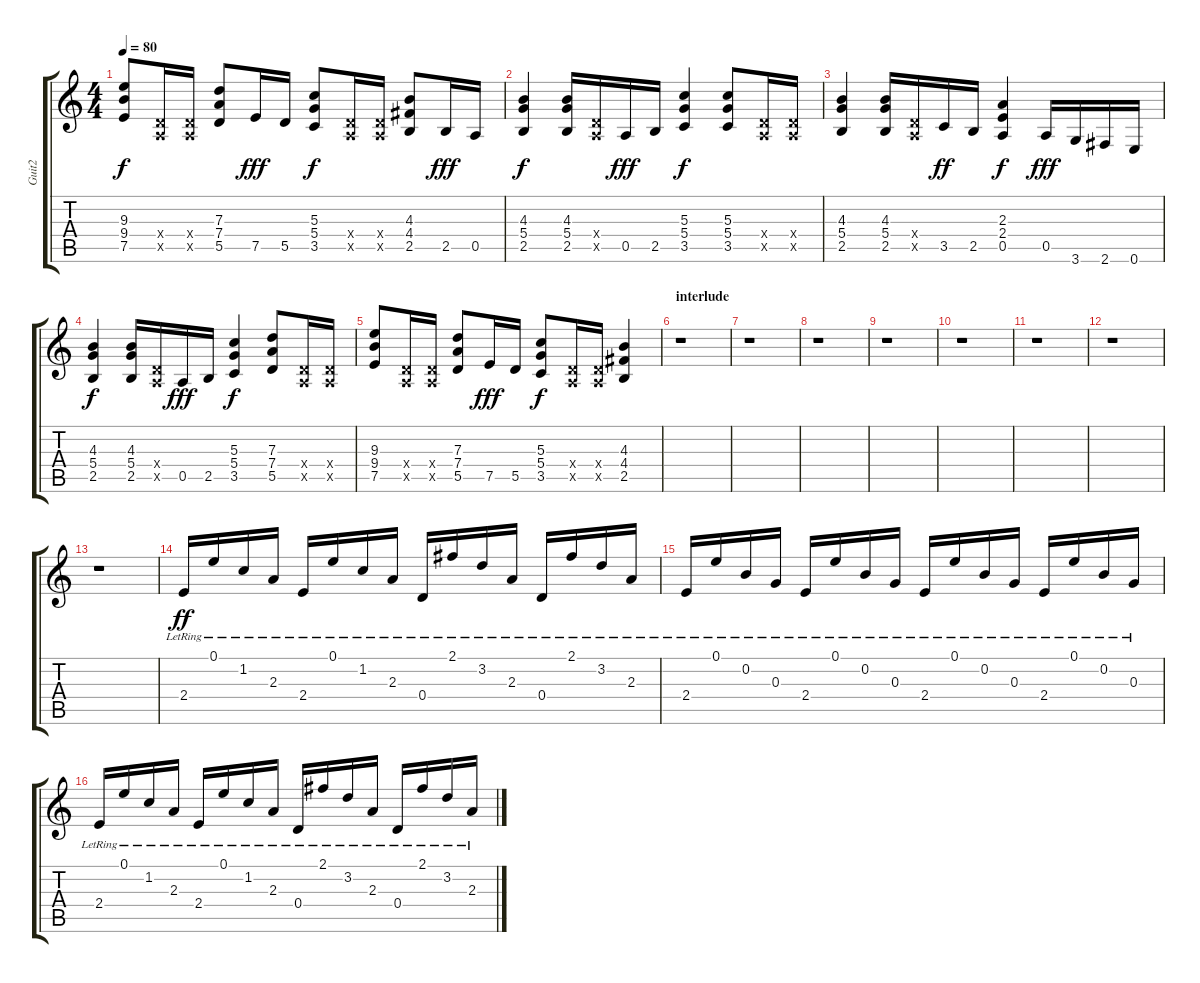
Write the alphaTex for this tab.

\track ("Guit2" "Guit2") {instrument acousticguitarsteel}
\staff {score tabs}
\tuning (E4 B3 G3 D3 A2 E2) {hide}
\ts (4 4)
\tempo 80
\clef g2
\ks c
(9.3 9.4 7.5).8{dy f} (0.4{x} 0.5{x}).16 (0.4{x} 0.5{x}).16 (7.3 7.4 5.5).8 7.5.16{dy fff} 5.5.16 (5.3 5.4 3.5).8{dy f} (0.4{x} 0.5{x}).16 (0.4{x} 0.5{x}).16 (4.3 4.4 2.5).8 2.5.16{dy fff} 0.5.16 |
(4.3 5.4 2.5).4{dy f volume 11 instrument overdrivenguitar} (4.3 5.4 2.5).16 (0.4{x} 0.5{x}).16 0.5.16{dy fff} 2.5.16 (5.3 5.4 3.5).4{dy f} (5.3 5.4 3.5).8 (0.4{x} 0.5{x}).16 (0.4{x} 0.5{x}).16 |
(4.3 5.4 2.5).4 (4.3 5.4 2.5).16 (0.4{x} 0.5{x}).16 3.5.16{dy ff} 2.5.16 (2.3 2.4 0.5).4{dy f} 0.5.16{dy fff} 3.6.16 2.6.16 0.6.16 |
(4.3 5.4 2.5).4{dy f} (4.3 5.4 2.5).16 (0.4{x} 0.5{x}).16 0.5.16{dy fff} 2.5.16 (5.3 5.4 3.5).4{dy f} (7.3 7.4 5.5).8 (0.4{x} 0.5{x}).16 (0.4{x} 0.5{x}).16 |
(9.3 9.4 7.5).8 (0.4{x} 0.5{x}).16 (0.4{x} 0.5{x}).16 (7.3 7.4 5.5).8 7.5.16{dy fff} 5.5.16 (5.3 5.4 3.5).8{dy f} (0.4{x} 0.5{x}).16 (0.4{x} 0.5{x}).16 (4.3 4.4 2.5).4 |
\section ("" "interlude")
r.1 |
r.1 |
r.1 |
r.1 |
r.1 |
r.1 |
r.1 |
r.1 |
2.4{lr}.16{dy ff volume 11 instrument acousticguitarsteel} 0.1{lr}.16 1.2{lr}.16 2.3{lr}.16 2.4{lr}.16 0.1{lr}.16 1.2{lr}.16 2.3{lr}.16 0.4{lr}.16 2.1{lr}.16 3.2{lr}.16 2.3{lr}.16 0.4{lr}.16 2.1{lr}.16 3.2{lr}.16 2.3{lr}.16 |
2.4{lr}.16 0.1{lr}.16 0.2{lr}.16 0.3{lr}.16 2.4{lr}.16 0.1{lr}.16 0.2{lr}.16 0.3{lr}.16 2.4{lr}.16 0.1{lr}.16 0.2{lr}.16 0.3{lr}.16 2.4{lr}.16 0.1{lr}.16 0.2{lr}.16 0.3{lr}.16 |
2.4{lr}.16{volume 11 instrument acousticguitarsteel} 0.1{lr}.16 1.2{lr}.16 2.3{lr}.16 2.4{lr}.16 0.1{lr}.16 1.2{lr}.16 2.3{lr}.16 0.4{lr}.16 2.1{lr}.16 3.2{lr}.16 2.3{lr}.16 0.4{lr}.16 2.1{lr}.16 3.2{lr}.16 2.3{lr}.16
